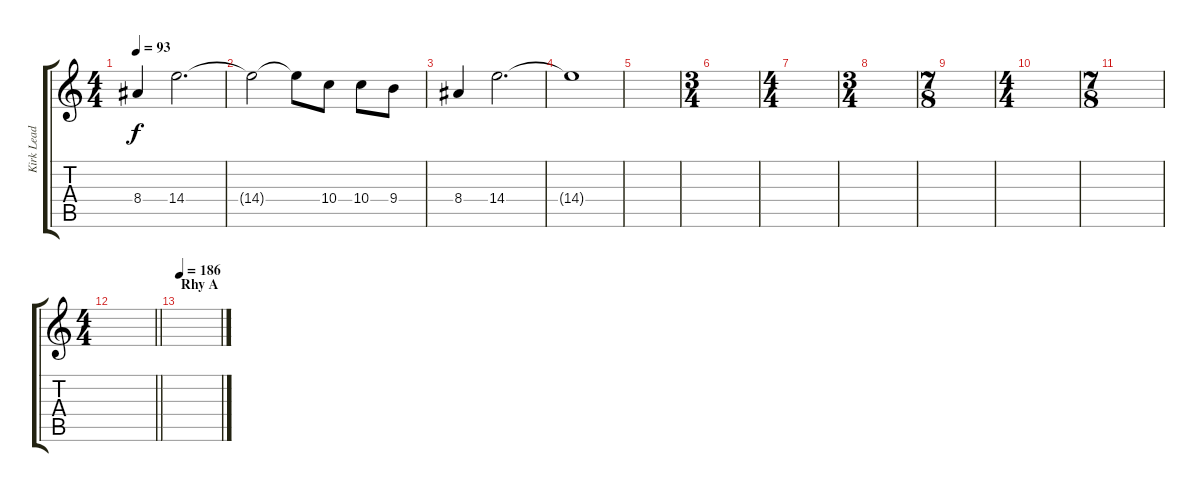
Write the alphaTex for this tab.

\track ("Kirk Lead" "Kirk Lead") {instrument distortionguitar}
\staff {score tabs}
\tuning (E4 B3 G3 D3 A2 E2) {hide}
\ts (4 4)
\tempo 93
\clef g2
\ks c
8.4.4{dy f} 14.4.2{d} |
14.4{t}.2 14.4{t}.8 10.4.8 10.4.8 9.4.8 |
8.4.4 14.4.2{d} |
14.4{t}.1 |
|
\ts (3 4)
|
\ts (4 4)
|
\ts (3 4)
|
\ts (7 8)
|
\ts (4 4)
|
\ts (7 8)
|
\ts (4 4)
\barLineRight lightlight
|
\section ("" "Rhy A")
\tempo 186
